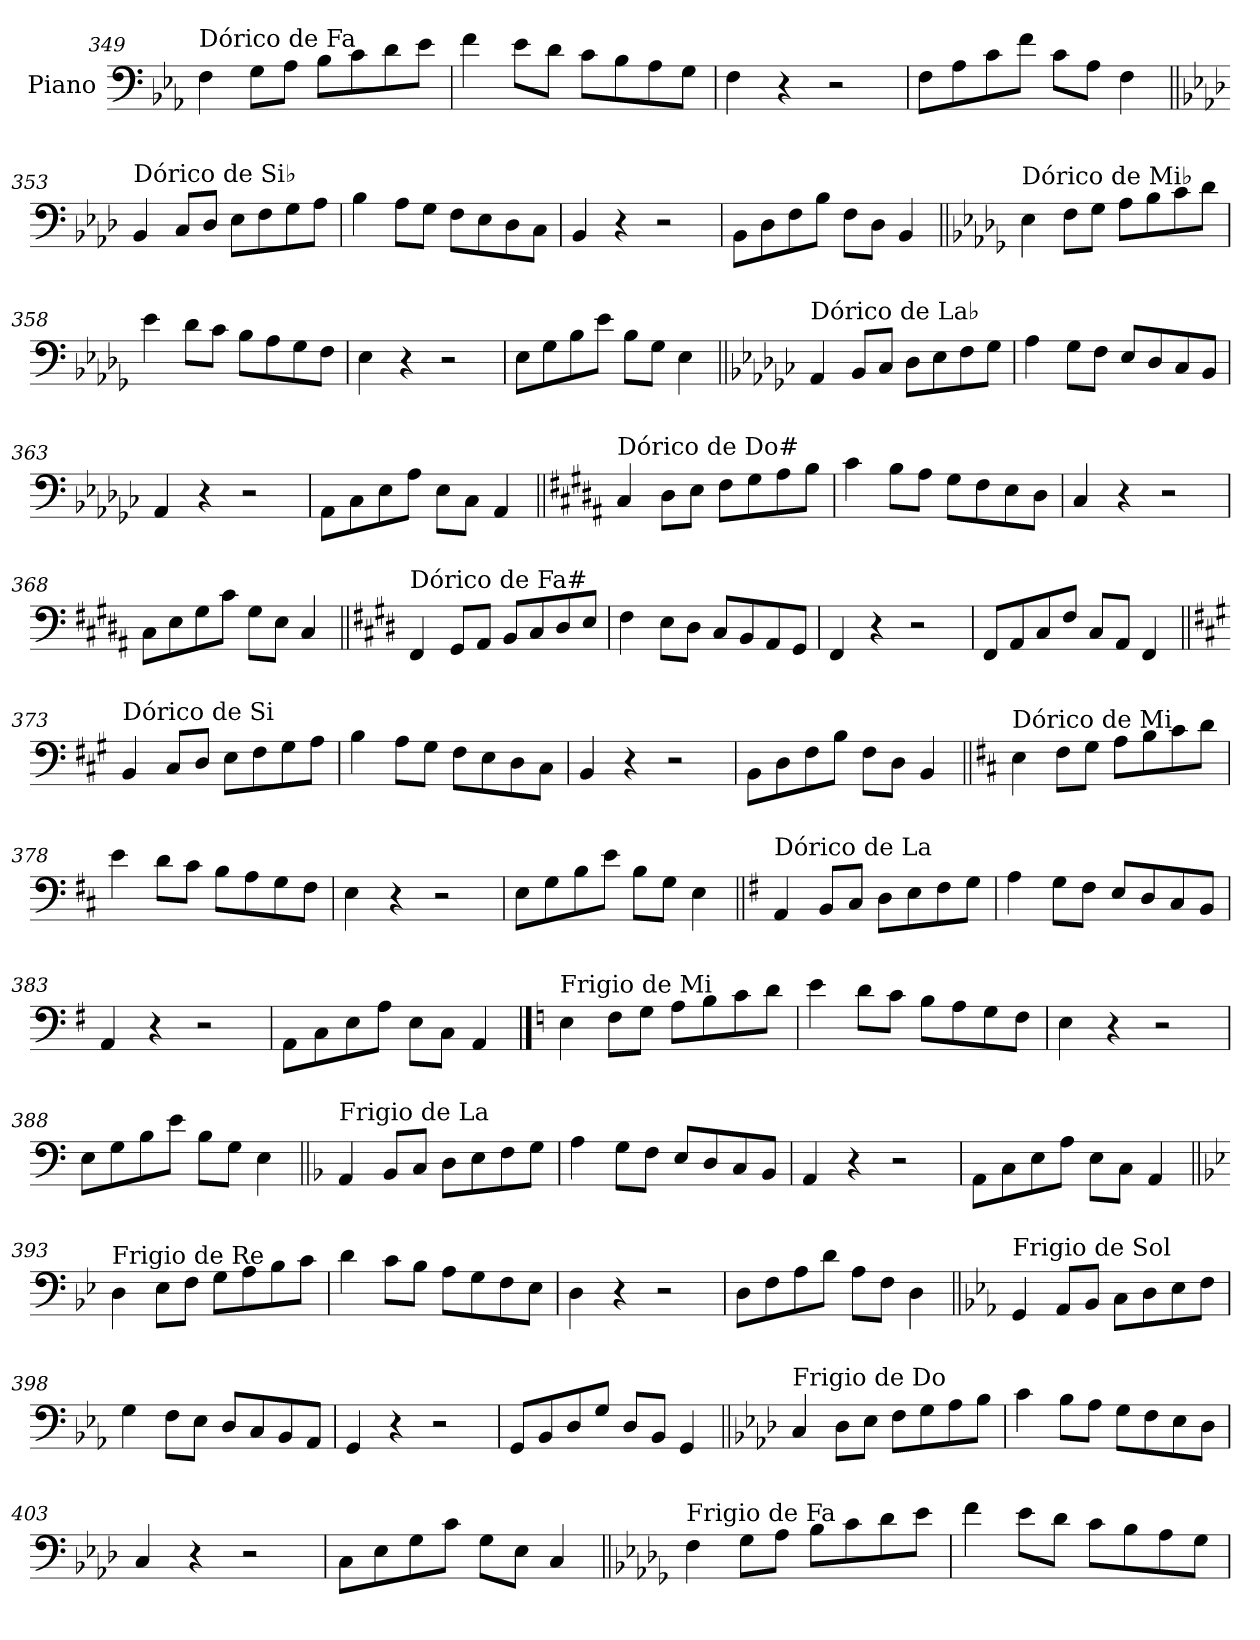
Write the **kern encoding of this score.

**kern
*part1
*staff1
*I"Piano
*I'Pno.
!!LO:LB:g=z
*clefF4
*k[b-e-a-]
=349
!LO:TX:a:t=Dórico de Fa
4F\
8G\L
8A-\J
8B-\L
8c\
8d\
8e-\J
=350
4f\
8e-\L
8d\J
8c\L
8B-\
8A-\
8G\J
=351
4F\
4r
2r
=352
8F\L
8A-\
8c\
8f\J
8c\L
8A-\J
4F\
!!LO:LB:g=z
=353||
*k[b-e-a-d-]
!LO:TX:a:t=Dórico de Si♭
4BB-/
8C/L
8D-/J
8E-\L
8F\
8G\
8A-\J
=354
4B-\
8A-\L
8G\J
8F\L
8E-\
8D-\
8C\J
=355
4BB-/
4r
2r
=356
8BB-\L
8D-\
8F\
8B-\J
8F\L
8D-\J
4BB-/
!!LO:LB:g=z
=357||
*k[b-e-a-d-g-]
!LO:TX:a:t=Dórico de Mi♭
4E-\
8F\L
8G-\J
8A-\L
8B-\
8c\
8d-\J
=358
4e-\
8d-\L
8c\J
8B-\L
8A-\
8G-\
8F\J
=359
4E-\
4r
2r
=360
8E-\L
8G-\
8B-\
8e-\J
8B-\L
8G-\J
4E-\
!!LO:LB:g=z
=361||
*k[b-e-a-d-g-c-]
!LO:TX:a:t=Dórico de La♭
4AA-/
8BB-/L
8C-/J
8D-\L
8E-\
8F\
8G-\J
=362
4A-\
8G-\L
8F\J
8E-/L
8D-/
8C-/
8BB-/J
=363
4AA-/
4r
2r
=364
8AA-\L
8C-\
8E-\
8A-\J
8E-\L
8C-\J
4AA-/
!!LO:LB:g=z
=365||
*k[f#c#g#d#a#]
!LO:TX:a:t=Dórico de Do#
4C#/
8D#\L
8E\J
8F#\L
8G#\
8A#\
8B\J
=366
4c#\
8B\L
8A#\J
8G#\L
8F#\
8E\
8D#\J
=367
4C#/
4r
2r
=368
8C#\L
8E\
8G#\
8c#\J
8G#\L
8E\J
4C#/
!!LO:LB:g=z
=369||
*k[f#c#g#d#]
!LO:TX:a:t=Dórico de Fa#
4FF#/
8GG#/L
8AA/J
8BB/L
8C#/
8D#/
8E/J
=370
4F#\
8E\L
8D#\J
8C#/L
8BB/
8AA/
8GG#/J
=371
4FF#/
4r
2r
=372
8FF#/L
8AA/
8C#/
8F#/J
8C#/L
8AA/J
4FF#/
!!LO:LB:g=z
=373||
*k[f#c#g#]
!LO:TX:a:t=Dórico de Si
4BB/
8C#/L
8D/J
8E\L
8F#\
8G#\
8A\J
=374
4B\
8A\L
8G#\J
8F#\L
8E\
8D\
8C#\J
=375
4BB/
4r
2r
=376
8BB\L
8D\
8F#\
8B\J
8F#\L
8D\J
4BB/
!!LO:LB:g=z
=377||
*k[f#c#]
!LO:TX:a:t=Dórico de Mi
4E\
8F#\L
8G\J
8A\L
8B\
8c#\
8d\J
=378
4e\
8d\L
8c#\J
8B\L
8A\
8G\
8F#\J
=379
4E\
4r
2r
=380
8E\L
8G\
8B\
8e\J
8B\L
8G\J
4E\
!!LO:LB:g=z
=381||
*k[f#]
!LO:TX:a:t=Dórico de La
4AA/
8BB/L
8C/J
8D\L
8E\
8F#\
8G\J
=382
4A\
8G\L
8F#\J
8E/L
8D/
8C/
8BB/J
=383
4AA/
4r
2r
=384
8AA\L
8C\
8E\
8A\J
8E\L
8C\J
4AA/
!!LO:PB:g=z
==385
*k[]
!LO:TX:a:t=Frigio de Mi
4E\
8F\L
8G\J
8A\L
8B\
8c\
8d\J
=386
4e\
8d\L
8c\J
8B\L
8A\
8G\
8F\J
=387
4E\
4r
2r
=388
8E\L
8G\
8B\
8e\J
8B\L
8G\J
4E\
!!LO:LB:g=z
=389||
*k[b-]
!LO:TX:a:t=Frigio de La
4AA/
8BB-/L
8C/J
8D\L
8E\
8F\
8G\J
=390
4A\
8G\L
8F\J
8E/L
8D/
8C/
8BB-/J
=391
4AA/
4r
2r
=392
8AA\L
8C\
8E\
8A\J
8E\L
8C\J
4AA/
!!LO:LB:g=z
=393||
*k[b-e-]
!LO:TX:a:t=Frigio de Re
4D\
8E-\L
8F\J
8G\L
8A\
8B-\
8c\J
=394
4d\
8c\L
8B-\J
8A\L
8G\
8F\
8E-\J
=395
4D\
4r
2r
=396
8D\L
8F\
8A\
8d\J
8A\L
8F\J
4D\
!!LO:LB:g=z
=397||
*k[b-e-a-]
!LO:TX:a:t=Frigio de Sol
4GG/
8AA-/L
8BB-/J
8C\L
8D\
8E-\
8F\J
=398
4G\
8F\L
8E-\J
8D/L
8C/
8BB-/
8AA-/J
=399
4GG/
4r
2r
=400
8GG/L
8BB-/
8D/
8G/J
8D/L
8BB-/J
4GG/
!!LO:LB:g=z
=401||
*k[b-e-a-d-]
!LO:TX:a:t=Frigio de Do
4C/
8D-\L
8E-\J
8F\L
8G\
8A-\
8B-\J
=402
4c\
8B-\L
8A-\J
8G\L
8F\
8E-\
8D-\J
=403
4C/
4r
2r
=404
8C\L
8E-\
8G\
8c\J
8G\L
8E-\J
4C/
!!LO:LB:g=z
=405||
*k[b-e-a-d-g-]
!LO:TX:a:t=Frigio de Fa
4F\
8G-\L
8A-\J
8B-\L
8c\
8d-\
8e-\J
=406
4f\
8e-\L
8d-\J
8c\L
8B-\
8A-\
8G-\J
=
*-
